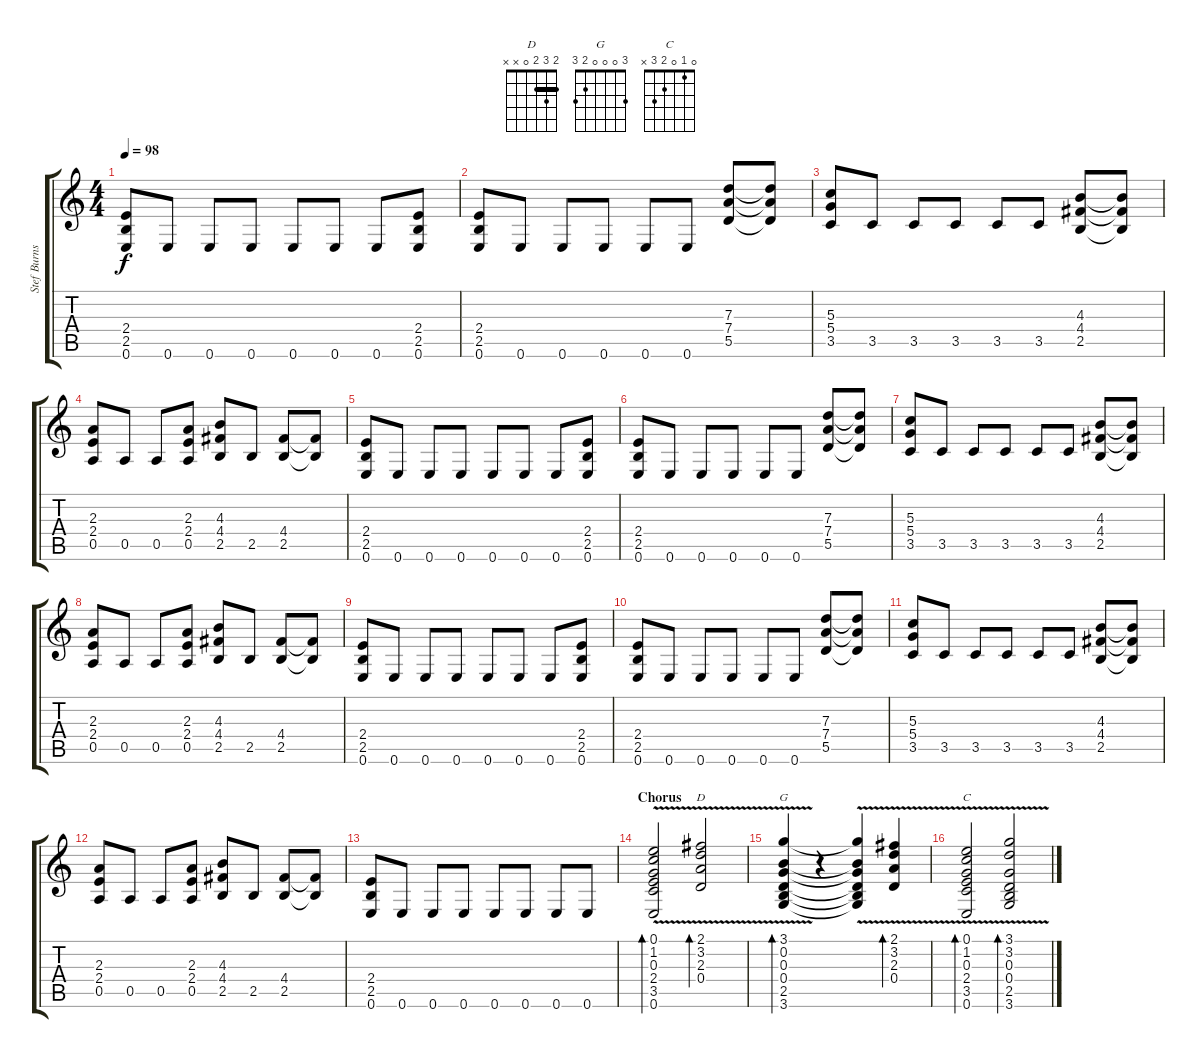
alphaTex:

\track ("Stef Burns [guitar]" "Stef Burns") {instrument distortionguitar}
\staff {score tabs}
\tuning (E4 B3 G3 D3 A2 E2) {hide}
\chord ("D" 2 3 2 0 x x) {barre 2}
\chord ("G" 3 0 0 0 2 3)
\chord ("C" 0 1 0 2 3 x)
\ts (4 4)
\tempo 98
\clef g2
\ks c
(2.4 2.5 0.6).8{dy f} 0.6.8 0.6.8 0.6.8 0.6.8 0.6.8 0.6.8 (2.4 2.5 0.6).8 |
(2.4 2.5 0.6).8 0.6.8 0.6.8 0.6.8 0.6.8 0.6.8 (7.3 7.4 5.5).8 (7.3{t} 7.4{t} 5.5{t}).8 |
(5.3 5.4 3.5).8 3.5.8 3.5.8 3.5.8 3.5.8 3.5.8 (4.3 4.4 2.5).8 (4.3{t} 4.4{t} 2.5{t}).8 |
(2.3 2.4 0.5).8 0.5.8 0.5.8 (2.3 2.4 0.5).8 (4.3 4.4 2.5).8 2.5.8 (4.4 2.5).8 (4.4{t} 2.5{t}).8 |
(2.4 2.5 0.6).8 0.6.8 0.6.8 0.6.8 0.6.8 0.6.8 0.6.8 (2.4 2.5 0.6).8 |
(2.4 2.5 0.6).8 0.6.8 0.6.8 0.6.8 0.6.8 0.6.8 (7.3 7.4 5.5).8 (7.3{t} 7.4{t} 5.5{t}).8 |
(5.3 5.4 3.5).8 3.5.8 3.5.8 3.5.8 3.5.8 3.5.8 (4.3 4.4 2.5).8 (4.3{t} 4.4{t} 2.5{t}).8 |
(2.3 2.4 0.5).8 0.5.8 0.5.8 (2.3 2.4 0.5).8 (4.3 4.4 2.5).8 2.5.8 (4.4 2.5).8 (4.4{t} 2.5{t}).8 |
(2.4 2.5 0.6).8 0.6.8 0.6.8 0.6.8 0.6.8 0.6.8 0.6.8 (2.4 2.5 0.6).8 |
(2.4 2.5 0.6).8 0.6.8 0.6.8 0.6.8 0.6.8 0.6.8 (7.3 7.4 5.5).8 (7.3{t} 7.4{t} 5.5{t}).8 |
(5.3 5.4 3.5).8 3.5.8 3.5.8 3.5.8 3.5.8 3.5.8 (4.3 4.4 2.5).8 (4.3{t} 4.4{t} 2.5{t}).8 |
(2.3 2.4 0.5).8 0.5.8 0.5.8 (2.3 2.4 0.5).8 (4.3 4.4 2.5).8 2.5.8 (4.4 2.5).8 (4.4{t} 2.5{t}).8 |
(2.4 2.5 0.6).8 0.6.8 0.6.8 0.6.8 0.6.8 0.6.8 0.6.8 0.6.8 |
\section ("" "Chorus")
(0.1 1.2 0.3 2.4 3.5{v} 0.6).2{bd 120 instrument electricguitarclean} (2.1 3.2 2.3{v} 0.4).2{bd 60 ch "D"} |
(3.1 0.2 0.3 0.4{v} 2.5 3.6).4{bd 120 ch "G"} r.4 (3.1{t} 0.2{t} 0.3{t} 0.4{t} 2.5{t} 3.6{t}).4 (2.1 3.2 2.3 0.4{v}).4{bd 60} |
(0.1{v} 1.2 0.3 2.4 3.5 0.6).2{bd 60 ch "C"} (3.1 3.2 0.3 0.4{v} 2.5 3.6).2{bd 60}
